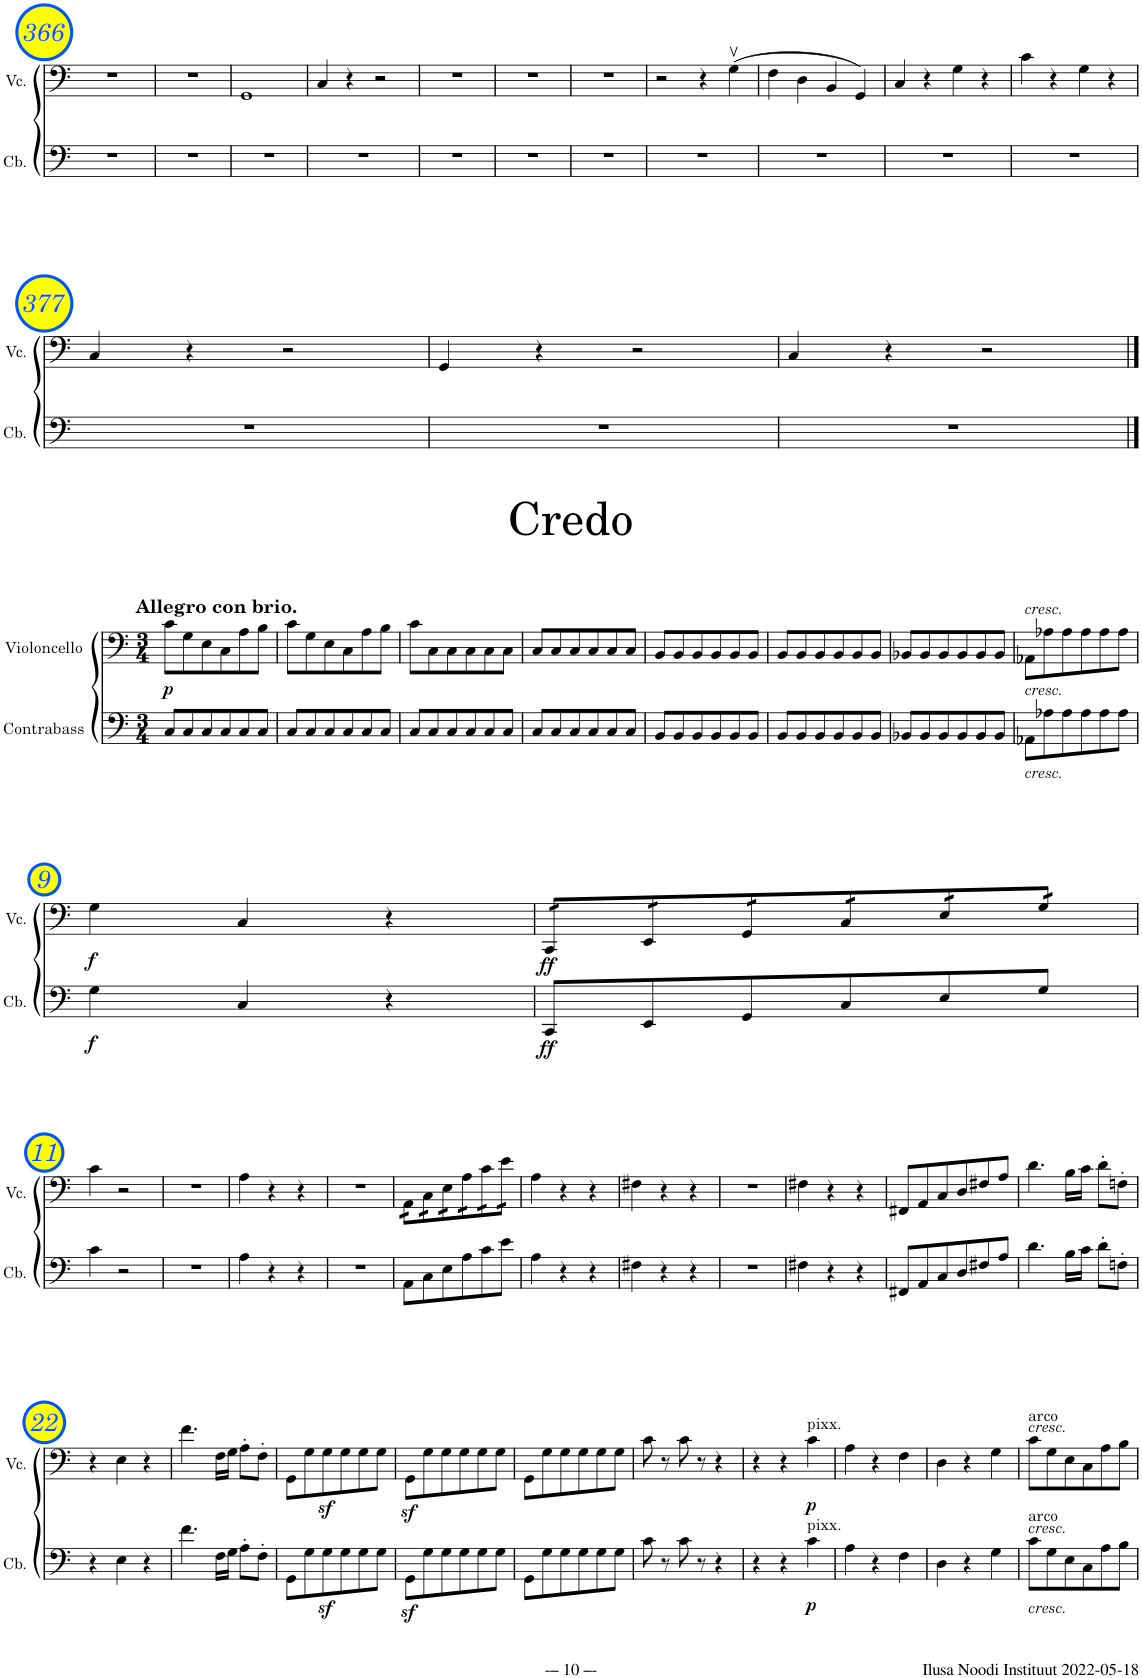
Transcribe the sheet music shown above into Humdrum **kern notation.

**kern	**dynam	**kern	**dynam
*part2	*part2	*part1	*part1
*staff2	*staff2	*staff1	*staff1
*I"Contrabass	*	*I"Violoncello	*
*I'Cb.	*	*I'Vc.	*
!!LO:PB:g=z
*clefF4	*	*clefF4	*
*Trd7c12	*	*	*
*k[]	*	*k[]	*
*M4/4	*	*M4/4	*
*met(c)	*	*met(c)	*
=366	=366	=366	=366
1r	.	1r	.
=367	=367	=367	=367
1r	.	1r	.
=368	=368	=368	=368
1r	.	1GG	.
=369	=369	=369	=369
1r	.	4C/	.
.	.	4r	.
.	.	2r	.
=370	=370	=370	=370
1r	.	1r	.
=371	=371	=371	=371
1r	.	1r	.
=372	=372	=372	=372
1r	.	1r	.
=373	=373	=373	=373
1r	.	2r	.
.	.	4r	.
.	.	(4Gv\	.
=374	=374	=374	=374
1r	.	4F\	.
.	.	4D\	.
.	.	4BB/	.
.	.	4GG/)	.
=375	=375	=375	=375
1r	.	4C/	.
.	.	4r	.
.	.	4G\	.
.	.	4r	.
=376	=376	=376	=376
1r	.	4c\	.
.	.	4r	.
.	.	4G\	.
.	.	4r	.
!!LO:LB:g=z
=377	=377	=377	=377
1r	.	4C/	.
.	.	4r	.
.	.	2r	.
=378	=378	=378	=378
1r	.	4GG/	.
.	.	4r	.
.	.	2r	.
=379	=379	=379	=379
1r	.	4C/	.
.	.	4r	.
.	.	2r	.
!!LO:LB:g=z
==1	==1	==1	==1
*M3/4	*	*M3/4	*
!	!	!LO:TX:a:B:t=Allegro con brio.	!
!	!	!	!LO:DY:b
8C/L	.	8c\L	p
8C/	.	8G\	.
8C/	.	8E\	.
8C/	.	8C\	.
8C/	.	8A\	.
8C/J	.	8B\J	.
=2	=2	=2	=2
8C/L	.	8c\L	.
8C/	.	8G\	.
8C/	.	8E\	.
8C/	.	8C\	.
8C/	.	8A\	.
8C/J	.	8B\J	.
=3	=3	=3	=3
8C/L	.	8c\L	.
8C/	.	8C\	.
8C/	.	8C\	.
8C/	.	8C\	.
8C/	.	8C\	.
8C/J	.	8C\J	.
=4	=4	=4	=4
8C/L	.	8C/L	.
8C/	.	8C/	.
8C/	.	8C/	.
8C/	.	8C/	.
8C/	.	8C/	.
8C/J	.	8C/J	.
=5	=5	=5	=5
8BB/L	.	8BB/L	.
8BB/	.	8BB/	.
8BB/	.	8BB/	.
8BB/	.	8BB/	.
8BB/	.	8BB/	.
8BB/J	.	8BB/J	.
=6	=6	=6	=6
8BB/L	.	8BB/L	.
8BB/	.	8BB/	.
8BB/	.	8BB/	.
8BB/	.	8BB/	.
8BB/	.	8BB/	.
8BB/J	.	8BB/J	.
=7	=7	=7	=7
8BB-X/L	.	8BB-X/L	.
8BB-/	.	8BB-/	.
8BB-/	.	8BB-/	.
8BB-/	.	8BB-/	.
8BB-/	.	8BB-/	.
8BB-/J	.	8BB-/J	.
=8	=8	=8	=8
!	!	!LO:TX:a:i:t=cresc.	!
!LO:TX:a:i:t=cresc.	!	!	!
!LO:TX:b:i:t=cresc.	!	!	!
8AA-X\L	.	8AA-X\L	.
8A-X\	.	8A-X\	.
8A-\	.	8A-\	.
8A-\	.	8A-\	.
8A-\	.	8A-\	.
8A-\J	.	8A-\J	.
!!LO:LB:g=z
=9	=9	=9	=9
!	!LO:DY:b	!	!LO:DY:b
4G\	f	4G\	f
4C/	.	4C/	.
4r	.	4r	.
=10	=10	=10	=10
!	!LO:DY:b	!	!LO:DY:b
*	*	*tremolo	*
8CC/L	ff	16CC/LL	ff
.	.	16CC/	.
8EE/	.	16EE/	.
.	.	16EE/	.
8GG/	.	16GG/	.
.	.	16GG/	.
8C/	.	16C/	.
.	.	16C/	.
8E/	.	16E/	.
.	.	16E/	.
8G/J	.	16G/	.
.	.	16G/JJ	.
*	*	*Xtremolo	*
!!LO:LB:g=z
=11	=11	=11	=11
4c\	.	4c\	.
2r	.	2r	.
=12	=12	=12	=12
2.r	.	2.r	.
=13	=13	=13	=13
4A\	.	4A\	.
4r	.	4r	.
4r	.	4r	.
=14	=14	=14	=14
2.r	.	2.r	.
=15	=15	=15	=15
*	*	*tremolo	*
8AA\L	.	16AA\LL	.
.	.	16AA\	.
8C\	.	16C\	.
.	.	16C\	.
8E\	.	16E\	.
.	.	16E\	.
8A\	.	16A\	.
.	.	16A\	.
8c\	.	16c\	.
.	.	16c\	.
8e\J	.	16e\	.
.	.	16e\JJ	.
*	*	*Xtremolo	*
=16	=16	=16	=16
4A\	.	4A\	.
4r	.	4r	.
4r	.	4r	.
=17	=17	=17	=17
4F#X\	.	4F#X\	.
4r	.	4r	.
4r	.	4r	.
=18	=18	=18	=18
2.r	.	2.r	.
=19	=19	=19	=19
4F#X\	.	4F#X\	.
4r	.	4r	.
4r	.	4r	.
=20	=20	=20	=20
8FF#X/L	.	8FF#X/L	.
8AA/	.	8AA/	.
8C/	.	8C/	.
8D/	.	8D/	.
8F#X/	.	8F#X/	.
8A/J	.	8A/J	.
=21	=21	=21	=21
4.d\	.	4.d\	.
16B\LL	.	16B\LL	.
16c\JJ	.	16c\JJ	.
8d'\L	.	8d'\L	.
8Fn'\J	.	8Fn'\J	.
!!LO:LB:g=z
=22	=22	=22	=22
4r	.	4r	.
4E\	.	4E\	.
4r	.	4r	.
=23	=23	=23	=23
4.f\	.	4.f\	.
16F\LL	.	16F\LL	.
16G\JJ	.	16G\JJ	.
8A'\L	.	8A'\L	.
8F'\J	.	8F'\J	.
=24	=24	=24	=24
8GG\L	.	8GG\L	.
8G\	.	8G\	.
8Gz<\	.	8Gz<\	.
8G\	.	8G\	.
8G\	.	8G\	.
8G\J	.	8G\J	.
=25	=25	=25	=25
8GGz<\L	.	8GGz<\L	.
8G\	.	8G\	.
8G\	.	8G\	.
8G\	.	8G\	.
8G\	.	8G\	.
8G\J	.	8G\J	.
=26	=26	=26	=26
8GG\L	.	8GG\L	.
8G\	.	8G\	.
8G\	.	8G\	.
8G\	.	8G\	.
8G\	.	8G\	.
8G\J	.	8G\J	.
=27	=27	=27	=27
8c\	.	8c\	.
8r	.	8r	.
8c\	.	8c\	.
8r	.	8r	.
4r	.	4r	.
=28	=28	=28	=28
4r	.	4r	.
4r	.	4r	.
!	!	!LO:TX:a:t=pixx.	!
!LO:TX:a:t=pixx.	!	!	!
!	!LO:DY:b	!	!LO:DY:b
4c\	p	4c\	p
=29	=29	=29	=29
4A\	.	4A\	.
4r	.	4r	.
4F\	.	4F\	.
=30	=30	=30	=30
4D\	.	4D\	.
4r	.	4r	.
4G\	.	4G\	.
=31	=31	=31	=31
!	!	!LO:TX:a:i:t=cresc.	!
!	!	!LO:TX:a:t=arco	!
!LO:TX:a:i:t=cresc.	!	!	!
!LO:TX:b:i:t=cresc.	!	!	!
!LO:TX:a:t=arco	!	!	!
8c\L	.	8c\L	.
8G\	.	8G\	.
8E\	.	8E\	.
8C\	.	8C\	.
8A\	.	8A\	.
8B\J	.	8B\J	.
=	=	=	=
*-	*-	*-	*-
